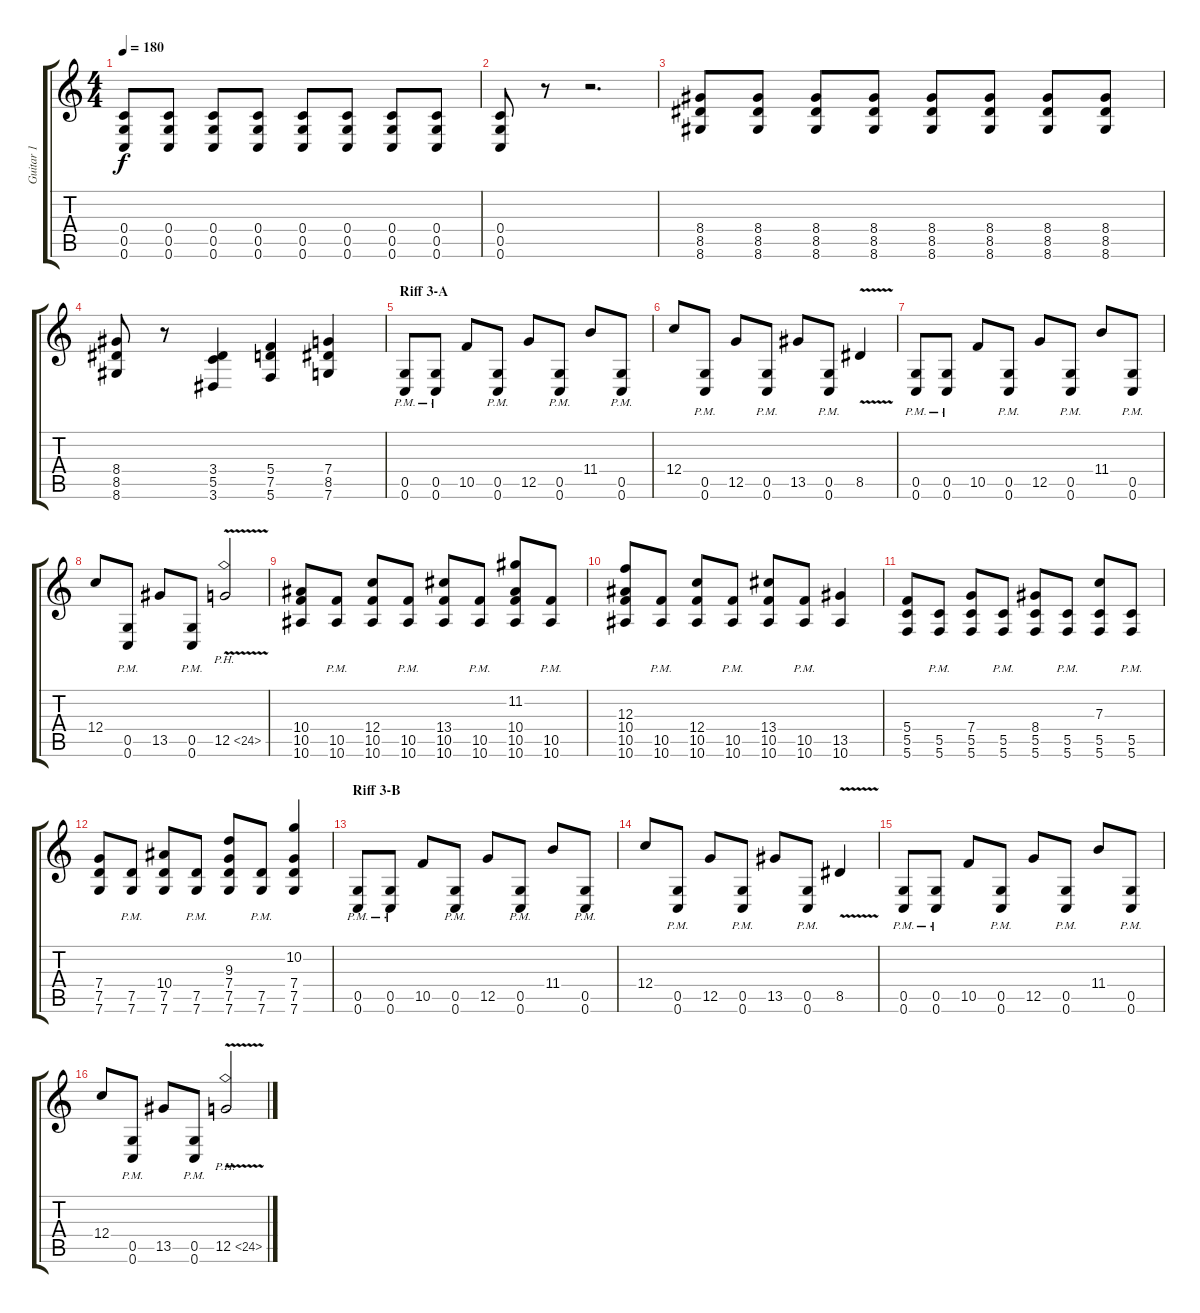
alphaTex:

\track ("Guitar 1" "Guitar 1") {instrument distortionguitar}
\staff {score tabs}
\tuning (D4 A3 F3 C3 G2 C2) {hide}
\ts (4 4)
\tempo 180
\clef g2
\ks c
(0.4 0.5 0.6).8{dy f} (0.4 0.5 0.6).8 (0.4 0.5 0.6).8 (0.4 0.5 0.6).8 (0.4 0.5 0.6).8 (0.4 0.5 0.6).8 (0.4 0.5 0.6).8 (0.4 0.5 0.6).8 |
(0.4 0.5 0.6).8 r.8 r.2{d} |
(8.4 8.5 8.6).8 (8.4 8.5 8.6).8 (8.4 8.5 8.6).8 (8.4 8.5 8.6).8 (8.4 8.5 8.6).8 (8.4 8.5 8.6).8 (8.4 8.5 8.6).8 (8.4 8.5 8.6).8 |
(8.4 8.5 8.6).8 r.8 (3.4 5.5 3.6).4 (5.4 7.5 5.6).4 (7.4 8.5 7.6).4 |
\section ("" "Riff 3-A")
(0.5{pm} 0.6{pm}).8 (0.5{pm} 0.6{pm}).8 10.5.8 (0.5{pm} 0.6{pm}).8 12.5.8 (0.5{pm} 0.6{pm}).8 11.4.8 (0.5{pm} 0.6{pm}).8 |
12.4.8 (0.5{pm} 0.6{pm}).8 12.5.8 (0.5{pm} 0.6{pm}).8 13.5.8 (0.5{pm} 0.6{pm}).8 8.5{v}.4 |
(0.5{pm} 0.6{pm}).8 (0.5{pm} 0.6{pm}).8 10.5.8 (0.5{pm} 0.6{pm}).8 12.5.8 (0.5{pm} 0.6{pm}).8 11.4.8 (0.5{pm} 0.6{pm}).8 |
12.4.8 (0.5{pm} 0.6{pm}).8 13.5.8 (0.5{pm} 0.6{pm}).8 12.5{ph 12 v}.2{instrument guitarharmonics} |
(10.4 10.5 10.6).8{instrument distortionguitar} (10.5{pm} 10.6{pm}).8 (12.4 10.5 10.6).8 (10.5{pm} 10.6{pm}).8 (13.4 10.5 10.6).8 (10.5{pm} 10.6{pm}).8 (11.2 10.4 10.5 10.6).8 (10.5{pm} 10.6{pm}).8 |
(12.3 10.4 10.5 10.6).8 (10.5{pm} 10.6{pm}).8 (12.4 10.5 10.6).8 (10.5{pm} 10.6{pm}).8 (13.4 10.5 10.6).8 (10.5{pm} 10.6{pm}).8 (13.5 10.6).4 |
(5.4 5.5 5.6).8 (5.5{pm} 5.6{pm}).8 (7.4 5.5 5.6).8 (5.5{pm} 5.6{pm}).8 (8.4 5.5 5.6).8 (5.5{pm} 5.6{pm}).8 (7.3 5.5 5.6).8 (5.5{pm} 5.6{pm}).8 |
(7.4 7.5 7.6).8 (7.5{pm} 7.6{pm}).8 (10.4 7.5 7.6).8 (7.5{pm} 7.6{pm}).8 (9.3 7.4 7.5 7.6).8 (7.5{pm} 7.6{pm}).8 (10.2 7.4 7.5 7.6).4 |
\section ("" "Riff 3-B")
(0.5{pm} 0.6{pm}).8 (0.5{pm} 0.6{pm}).8 10.5.8 (0.5{pm} 0.6{pm}).8 12.5.8 (0.5{pm} 0.6{pm}).8 11.4.8 (0.5{pm} 0.6{pm}).8 |
12.4.8 (0.5{pm} 0.6{pm}).8 12.5.8 (0.5{pm} 0.6{pm}).8 13.5.8 (0.5{pm} 0.6{pm}).8 8.5{v}.4 |
(0.5{pm} 0.6{pm}).8 (0.5{pm} 0.6{pm}).8 10.5.8 (0.5{pm} 0.6{pm}).8 12.5.8 (0.5{pm} 0.6{pm}).8 11.4.8 (0.5{pm} 0.6{pm}).8 |
12.4.8 (0.5{pm} 0.6{pm}).8 13.5.8 (0.5{pm} 0.6{pm}).8 12.5{ph 12 v}.2{instrument guitarharmonics}
